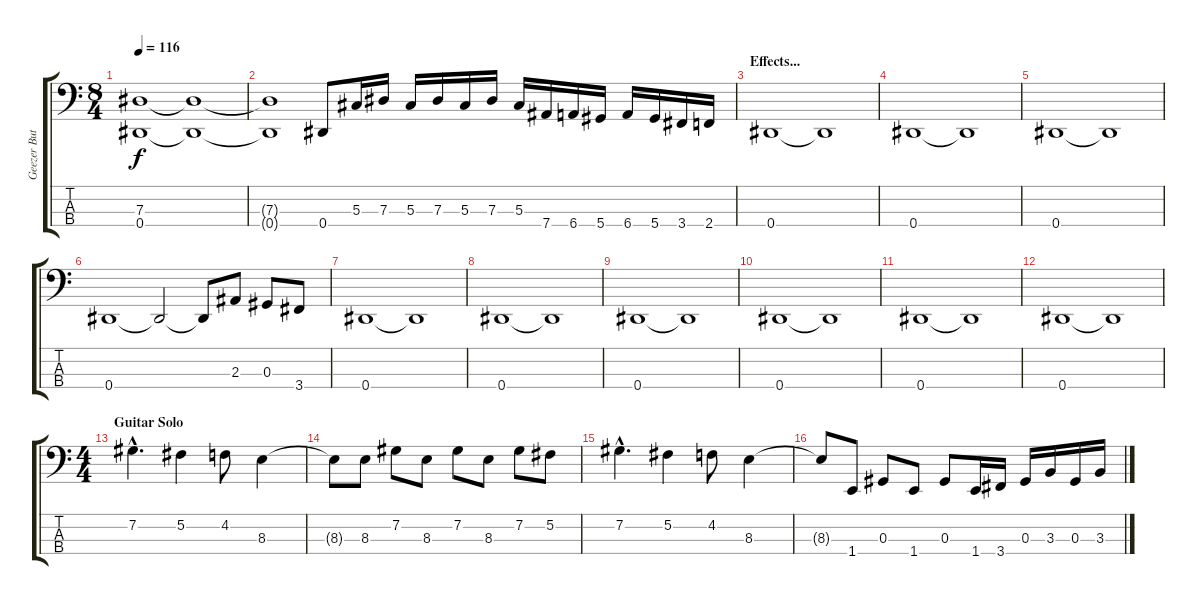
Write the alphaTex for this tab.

\track ("Geezer Butler - Bass" "Geezer But") {instrument electricbassfinger}
\staff {score tabs}
\tuning (Gb2 Db2 Ab1 Eb1) {hide}
\ts (8 4)
\tempo 116
\clef f4
\ks c
(7.3 0.4).1{dy f} (7.3{t} 0.4{t}).1 |
(7.3{t} 0.4{t}).1 0.4.8 5.3.16 7.3.16 5.3.16 7.3.16 5.3.16 7.3.16 5.3.16 7.4.16 6.4.16 5.4.16 6.4.16 5.4.16 3.4.16 2.4.16 |
\section ("" "Effects...")
0.4.1 0.4{t}.1 |
0.4.1 0.4{t}.1 |
0.4.1 0.4{t}.1 |
0.4.1 0.4{t}.2 0.4{t}.8 2.3.8 0.3.8 3.4.8 |
0.4.1 0.4{t}.1 |
0.4.1 0.4{t}.1 |
0.4.1 0.4{t}.1 |
0.4.1 0.4{t}.1 |
0.4.1 0.4{t}.1 |
0.4.1 0.4{t}.1 |
\ts (4 4)
\section ("" "Guitar Solo")
7.2{hac}.4{d} 5.2.4 4.2.8 8.3.4 |
8.3{t}.8 8.3.8 7.2.8 8.3.8 7.2.8 8.3.8 7.2.8 5.2.8 |
7.2{hac}.4{d} 5.2.4 4.2.8 8.3.4 |
8.3{t}.8 1.4.8 0.3.8 1.4.8 0.3.8 1.4.16 3.4.16 0.3.16 3.3.16 0.3.16 3.3.16
